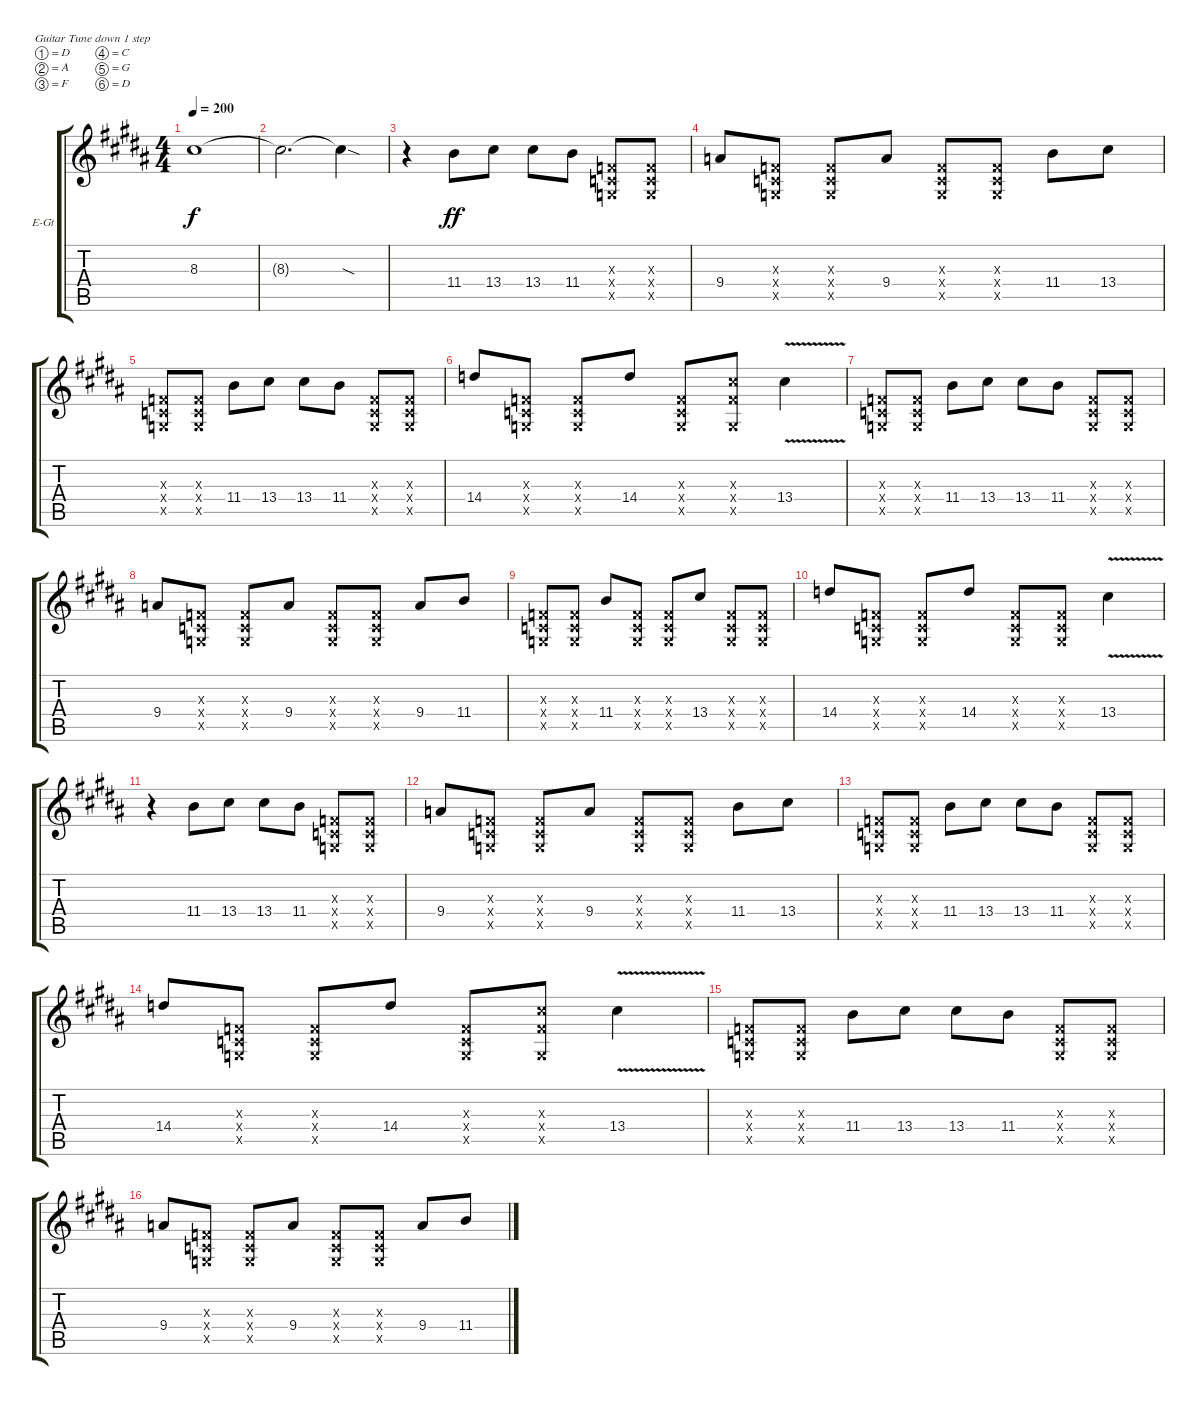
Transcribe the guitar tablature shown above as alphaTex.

\defaultSystemsLayout 4
\bracketExtendMode groupsimilarinstruments
\firstSystemTrackNameOrientation horizontal
\otherSystemsTrackNameOrientation horizontal
\track ("Lead Right" "E-Gt") {instrument distortionguitar}
\staff {score tabs}
\tuning (D4 A3 F3 C3 G2 D2)
\ts (4 4)
\tempo 200
\clef g2
\ks b
8.3.1{dy f} |
8.3{t}.2{d} 8.3{sod t}.4 |
r.4 11.4.8{dy ff} 13.4.8 13.4.8 11.4.8 (0.4{x} 0.3{x} 0.5{x}).8 (0.4{x} 0.3{x} 0.5{x}).8 |
9.4.8 (0.4{x} 0.5{x} 0.3{x}).8 (0.4{x} 0.5{x} 0.3{x}).8 9.4.8 (0.4{x} 0.5{x} 0.3{x}).8 (0.4{x} 0.5{x} 0.3{x}).8 11.4.8 13.4.8 |
(0.3{x} 0.4{x} 0.5{x}).8 (0.3{x} 0.4{x} 0.5{x}).8 11.4.8 13.4.8 13.4.8 11.4.8 (0.3{x} 0.4{x} 0.5{x}).8 (0.3{x} 0.4{x} 0.5{x}).8 |
14.4.8 (0.3{x} 0.4{x} 0.5{x}).8 (0.3{x} 0.4{x} 0.5{x}).8 14.4.8 (0.3{x} 0.4{x} 0.5{x}).8 (13.4{x} 0.3{x} 0.5{x}).8 13.4{v}.4 |
(0.3{x} 0.4{x} 0.5{x}).8 (0.5{x} 0.4{x} 0.3{x}).8 11.4.8 13.4.8 13.4.8 11.4.8 (0.4{x} 0.3{x} 0.5{x}).8 (0.4{x} 0.3{x} 0.5{x}).8 |
9.4.8 (0.3{x} 0.4{x} 0.5{x}).8 (0.3{x} 0.4{x} 0.5{x}).8 9.4.8 (0.3{x} 0.4{x} 0.5{x}).8 (0.3{x} 0.4{x} 0.5{x}).8 9.4.8 11.4.8 |
(0.3{x} 0.4{x} 0.5{x}).8 (0.3{x} 0.4{x} 0.5{x}).8 11.4.8 (0.3{x} 0.4{x} 0.5{x}).8 (0.3{x} 0.4{x} 0.5{x}).8 13.4.8 (0.3{x} 0.4{x} 0.5{x}).8 (0.3{x} 0.4{x} 0.5{x}).8 |
14.4.8 (0.3{x} 0.4{x} 0.5{x}).8 (0.3{x} 0.4{x} 0.5{x}).8 14.4.8 (0.3{x} 0.4{x} 0.5{x}).8 (0.3{x} 0.4{x} 0.5{x}).8 13.4{v}.4 |
r.4 11.4.8 13.4.8 13.4.8 11.4.8 (0.4{x} 0.3{x} 0.5{x}).8 (0.4{x} 0.3{x} 0.5{x}).8 |
9.4.8 (0.4{x} 0.5{x} 0.3{x}).8 (0.4{x} 0.5{x} 0.3{x}).8 9.4.8 (0.4{x} 0.5{x} 0.3{x}).8 (0.4{x} 0.5{x} 0.3{x}).8 11.4.8 13.4.8 |
(0.3{x} 0.4{x} 0.5{x}).8 (0.3{x} 0.4{x} 0.5{x}).8 11.4.8 13.4.8 13.4.8 11.4.8 (0.3{x} 0.4{x} 0.5{x}).8 (0.3{x} 0.4{x} 0.5{x}).8 |
14.4.8 (0.3{x} 0.4{x} 0.5{x}).8 (0.3{x} 0.4{x} 0.5{x}).8 14.4.8 (0.3{x} 0.4{x} 0.5{x}).8 (13.4{x} 0.3{x} 0.5{x}).8 13.4{v}.4 |
(0.3{x} 0.4{x} 0.5{x}).8 (0.5{x} 0.4{x} 0.3{x}).8 11.4.8 13.4.8 13.4.8 11.4.8 (0.4{x} 0.3{x} 0.5{x}).8 (0.4{x} 0.3{x} 0.5{x}).8 |
9.4.8 (0.3{x} 0.4{x} 0.5{x}).8 (0.3{x} 0.4{x} 0.5{x}).8 9.4.8 (0.3{x} 0.4{x} 0.5{x}).8 (0.3{x} 0.4{x} 0.5{x}).8 9.4.8 11.4.8
